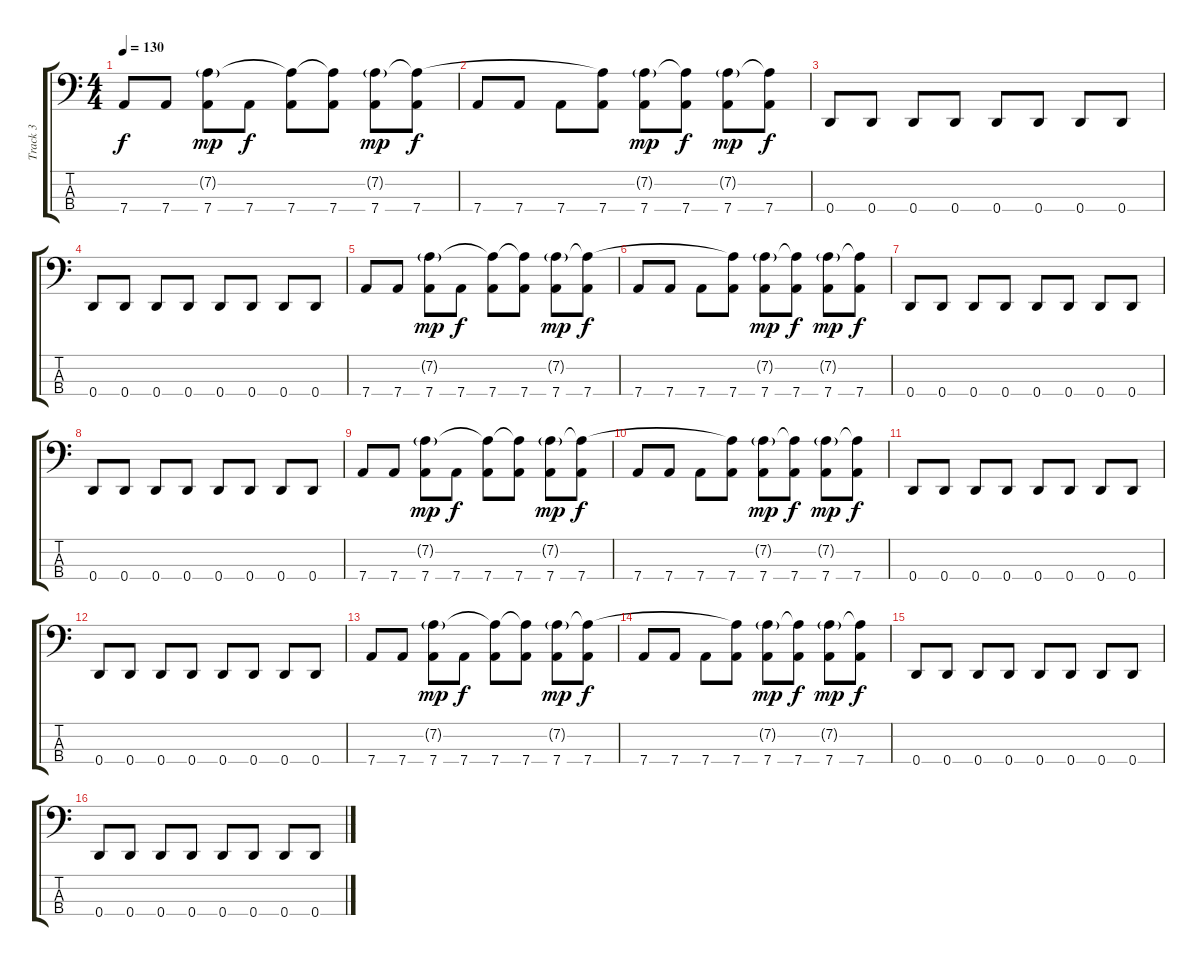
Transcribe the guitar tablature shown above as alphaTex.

\track ("Track 3" "Track 3") {instrument electricbasspick}
\staff {score tabs}
\tuning (G2 D2 A1 D1) {hide}
\ts (4 4)
\tempo 130
\clef f4
\ks c
7.4.8{dy f} 7.4.8 (7.2{g} 7.4).8{dy mp} 7.4.8{dy f} (7.2{t} 7.4).8 (7.2{t} 7.4).8 (7.2{g} 7.4).8{dy mp} (7.2{t} 7.4).8{dy f} |
7.4.8 7.4.8 7.4.8 (7.2{t} 7.4).8 (7.2{g} 7.4).8{dy mp} (7.2{t} 7.4).8{dy f} (7.2{g} 7.4).8{dy mp} (7.2{t} 7.4).8{dy f} |
0.4.8 0.4.8 0.4.8 0.4.8 0.4.8 0.4.8 0.4.8 0.4.8 |
0.4.8 0.4.8 0.4.8 0.4.8 0.4.8 0.4.8 0.4.8 0.4.8 |
7.4.8 7.4.8 (7.2{g} 7.4).8{dy mp} 7.4.8{dy f} (7.2{t} 7.4).8 (7.2{t} 7.4).8 (7.2{g} 7.4).8{dy mp} (7.2{t} 7.4).8{dy f} |
7.4.8 7.4.8 7.4.8 (7.2{t} 7.4).8 (7.2{g} 7.4).8{dy mp} (7.2{t} 7.4).8{dy f} (7.2{g} 7.4).8{dy mp} (7.2{t} 7.4).8{dy f} |
0.4.8 0.4.8 0.4.8 0.4.8 0.4.8 0.4.8 0.4.8 0.4.8 |
0.4.8 0.4.8 0.4.8 0.4.8 0.4.8 0.4.8 0.4.8 0.4.8 |
7.4.8 7.4.8 (7.2{g} 7.4).8{dy mp} 7.4.8{dy f} (7.2{t} 7.4).8 (7.2{t} 7.4).8 (7.2{g} 7.4).8{dy mp} (7.2{t} 7.4).8{dy f} |
7.4.8 7.4.8 7.4.8 (7.2{t} 7.4).8 (7.2{g} 7.4).8{dy mp} (7.2{t} 7.4).8{dy f} (7.2{g} 7.4).8{dy mp} (7.2{t} 7.4).8{dy f} |
0.4.8 0.4.8 0.4.8 0.4.8 0.4.8 0.4.8 0.4.8 0.4.8 |
0.4.8 0.4.8 0.4.8 0.4.8 0.4.8 0.4.8 0.4.8 0.4.8 |
7.4.8 7.4.8 (7.2{g} 7.4).8{dy mp} 7.4.8{dy f} (7.2{t} 7.4).8 (7.2{t} 7.4).8 (7.2{g} 7.4).8{dy mp} (7.2{t} 7.4).8{dy f} |
7.4.8 7.4.8 7.4.8 (7.2{t} 7.4).8 (7.2{g} 7.4).8{dy mp} (7.2{t} 7.4).8{dy f} (7.2{g} 7.4).8{dy mp} (7.2{t} 7.4).8{dy f} |
0.4.8 0.4.8 0.4.8 0.4.8 0.4.8 0.4.8 0.4.8 0.4.8 |
0.4.8 0.4.8 0.4.8 0.4.8 0.4.8 0.4.8 0.4.8 0.4.8
